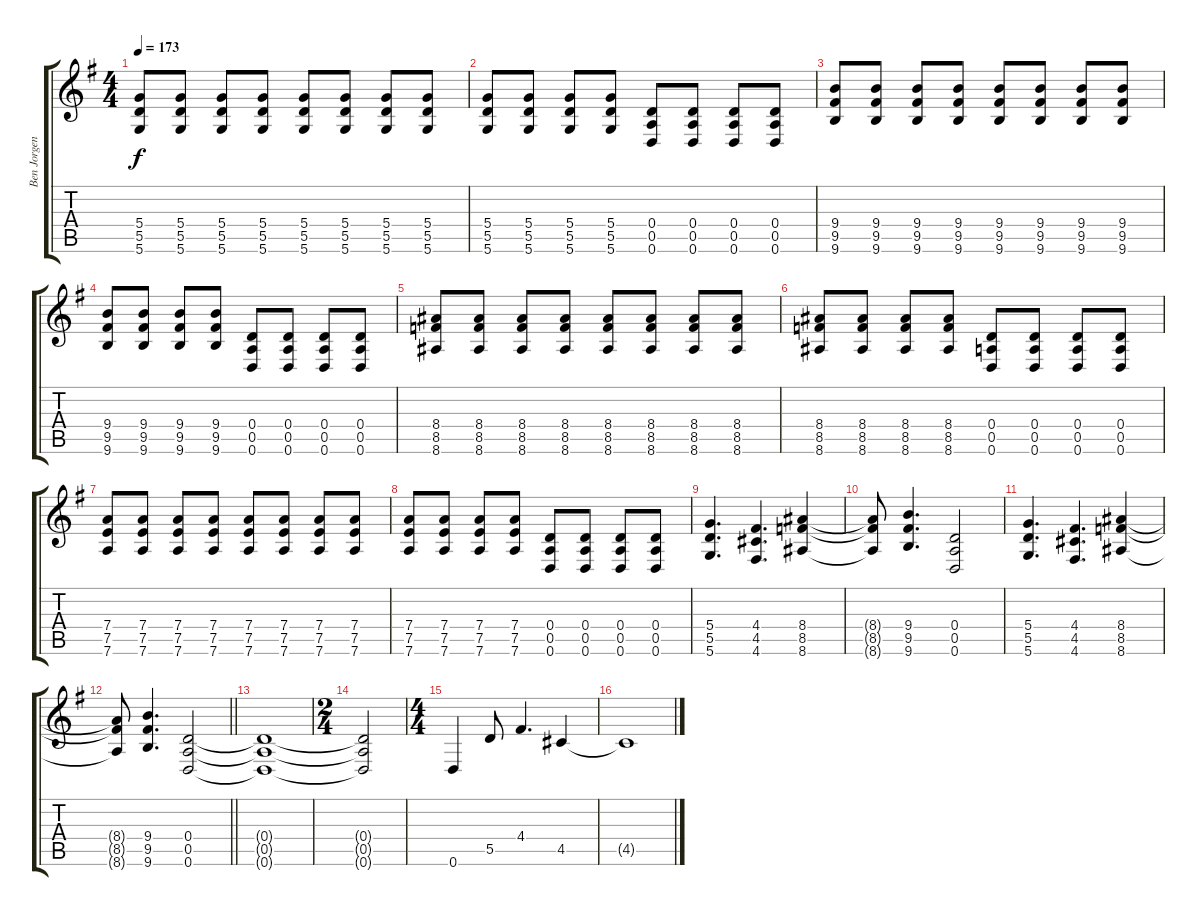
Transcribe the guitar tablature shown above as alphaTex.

\track ("Ben Jorgensen" "Ben Jorgen") {instrument distortionguitar}
\staff {score tabs}
\tuning (E4 B3 G3 D3 A2 D2) {hide}
\ts (4 4)
\tempo 173
\clef g2
\ks g
(5.4 5.5 5.6).8{dy f} (5.4 5.5 5.6).8 (5.4 5.5 5.6).8 (5.4 5.5 5.6).8 (5.4 5.5 5.6).8 (5.4 5.5 5.6).8 (5.4 5.5 5.6).8 (5.4 5.5 5.6).8 |
(5.4 5.5 5.6).8 (5.4 5.5 5.6).8 (5.4 5.5 5.6).8 (5.4 5.5 5.6).8 (0.4 0.5 0.6).8 (0.4 0.5 0.6).8 (0.4 0.5 0.6).8 (0.4 0.5 0.6).8 |
(9.4 9.5 9.6).8 (9.4 9.5 9.6).8 (9.4 9.5 9.6).8 (9.4 9.5 9.6).8 (9.4 9.5 9.6).8 (9.4 9.5 9.6).8 (9.4 9.5 9.6).8 (9.4 9.5 9.6).8 |
(9.4 9.5 9.6).8 (9.4 9.5 9.6).8 (9.4 9.5 9.6).8 (9.4 9.5 9.6).8 (0.4 0.5 0.6).8 (0.4 0.5 0.6).8 (0.4 0.5 0.6).8 (0.4 0.5 0.6).8 |
(8.4 8.5 8.6).8 (8.4 8.5 8.6).8 (8.4 8.5 8.6).8 (8.4 8.5 8.6).8 (8.4 8.5 8.6).8 (8.4 8.5 8.6).8 (8.4 8.5 8.6).8 (8.4 8.5 8.6).8 |
(8.4 8.5 8.6).8 (8.4 8.5 8.6).8 (8.4 8.5 8.6).8 (8.4 8.5 8.6).8 (0.4 0.5 0.6).8 (0.4 0.5 0.6).8 (0.4 0.5 0.6).8 (0.4 0.5 0.6).8 |
(7.4 7.5 7.6).8 (7.4 7.5 7.6).8 (7.4 7.5 7.6).8 (7.4 7.5 7.6).8 (7.4 7.5 7.6).8 (7.4 7.5 7.6).8 (7.4 7.5 7.6).8 (7.4 7.5 7.6).8 |
(7.4 7.5 7.6).8 (7.4 7.5 7.6).8 (7.4 7.5 7.6).8 (7.4 7.5 7.6).8 (0.4 0.5 0.6).8 (0.4 0.5 0.6).8 (0.4 0.5 0.6).8 (0.4 0.5 0.6).8 |
(5.4 5.5 5.6).4{d} (4.4 4.5 4.6).4{d} (8.4 8.5 8.6).4 |
(8.4{t} 8.5{t} 8.6{t}).8 (9.4 9.5 9.6).4{d} (0.4 0.5 0.6).2 |
(5.4 5.5 5.6).4{d} (4.4 4.5 4.6).4{d} (8.4 8.5 8.6).4 |
\barLineRight lightlight
(8.4{t} 8.5{t} 8.6{t}).8 (9.4 9.5 9.6).4{d} (0.4 0.5 0.6).2{volume 5} |
(0.4{t} 0.5{t} 0.6{t}).1 |
\ts (2 4)
(0.4{t} 0.5{t} 0.6{t}).2 |
\ts (4 4)
0.6.4{volume 13 instrument electricguitarclean} 5.5.8 4.4.4{d} 4.5.4 |
4.5{t}.1
